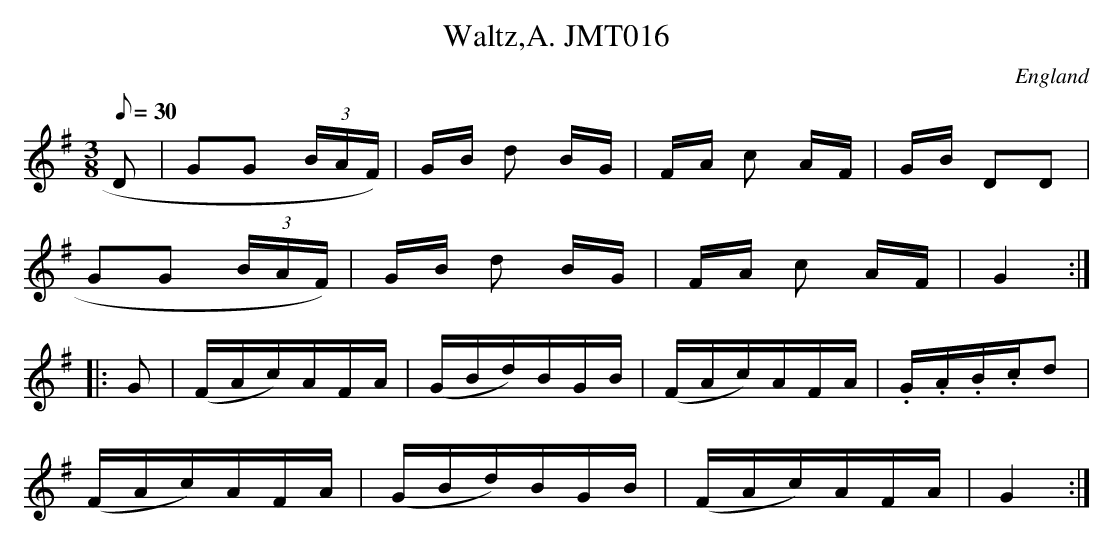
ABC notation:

X:1
T:Waltz,A. JMT016
M:3/8
L:1/8
Q:30
O:England
K:G
D | GG (3B/A/F/) | G/B/ d B/G/ | F/A/ c A/F/ | G/B/ DD |!
GG (3B/A/F/) |  G/B/ d B/G/ | F/A/ c A/F/ | G2:|!
|:G | (F/A/c/)A/F/A/| (G/B/d/)B/G/B/ | (F/A/c/)A/F/A/| .G/.A/.B/.c/d |!
(F/A/c/)A/F/A/| (G/B/d/)B/G/B/|(F/A/c/)A/F/A/| G2  :|]
